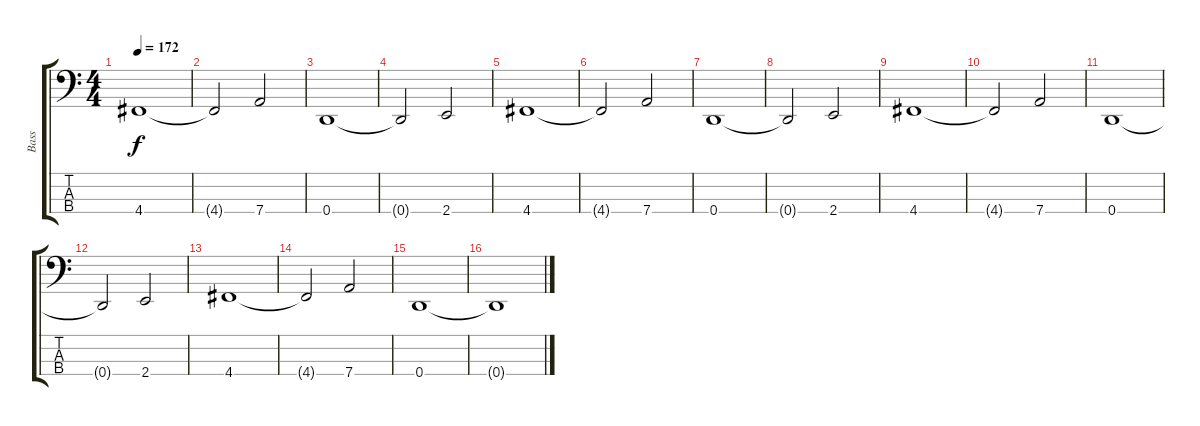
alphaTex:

\track ("Bass" "Bass") {instrument electricbassfinger}
\staff {score tabs}
\tuning (G2 D2 A1 D1) {hide}
\ts (4 4)
\tempo 172
\clef f4
\ks c
4.4.1{dy f} |
4.4{t}.2 7.4.2 |
0.4.1 |
0.4{t}.2 2.4.2 |
4.4.1 |
4.4{t}.2 7.4.2 |
0.4.1 |
0.4{t}.2 2.4.2 |
4.4.1 |
4.4{t}.2 7.4.2 |
0.4.1 |
0.4{t}.2 2.4.2 |
4.4.1 |
4.4{t}.2 7.4.2 |
0.4.1 |
0.4{t}.1
